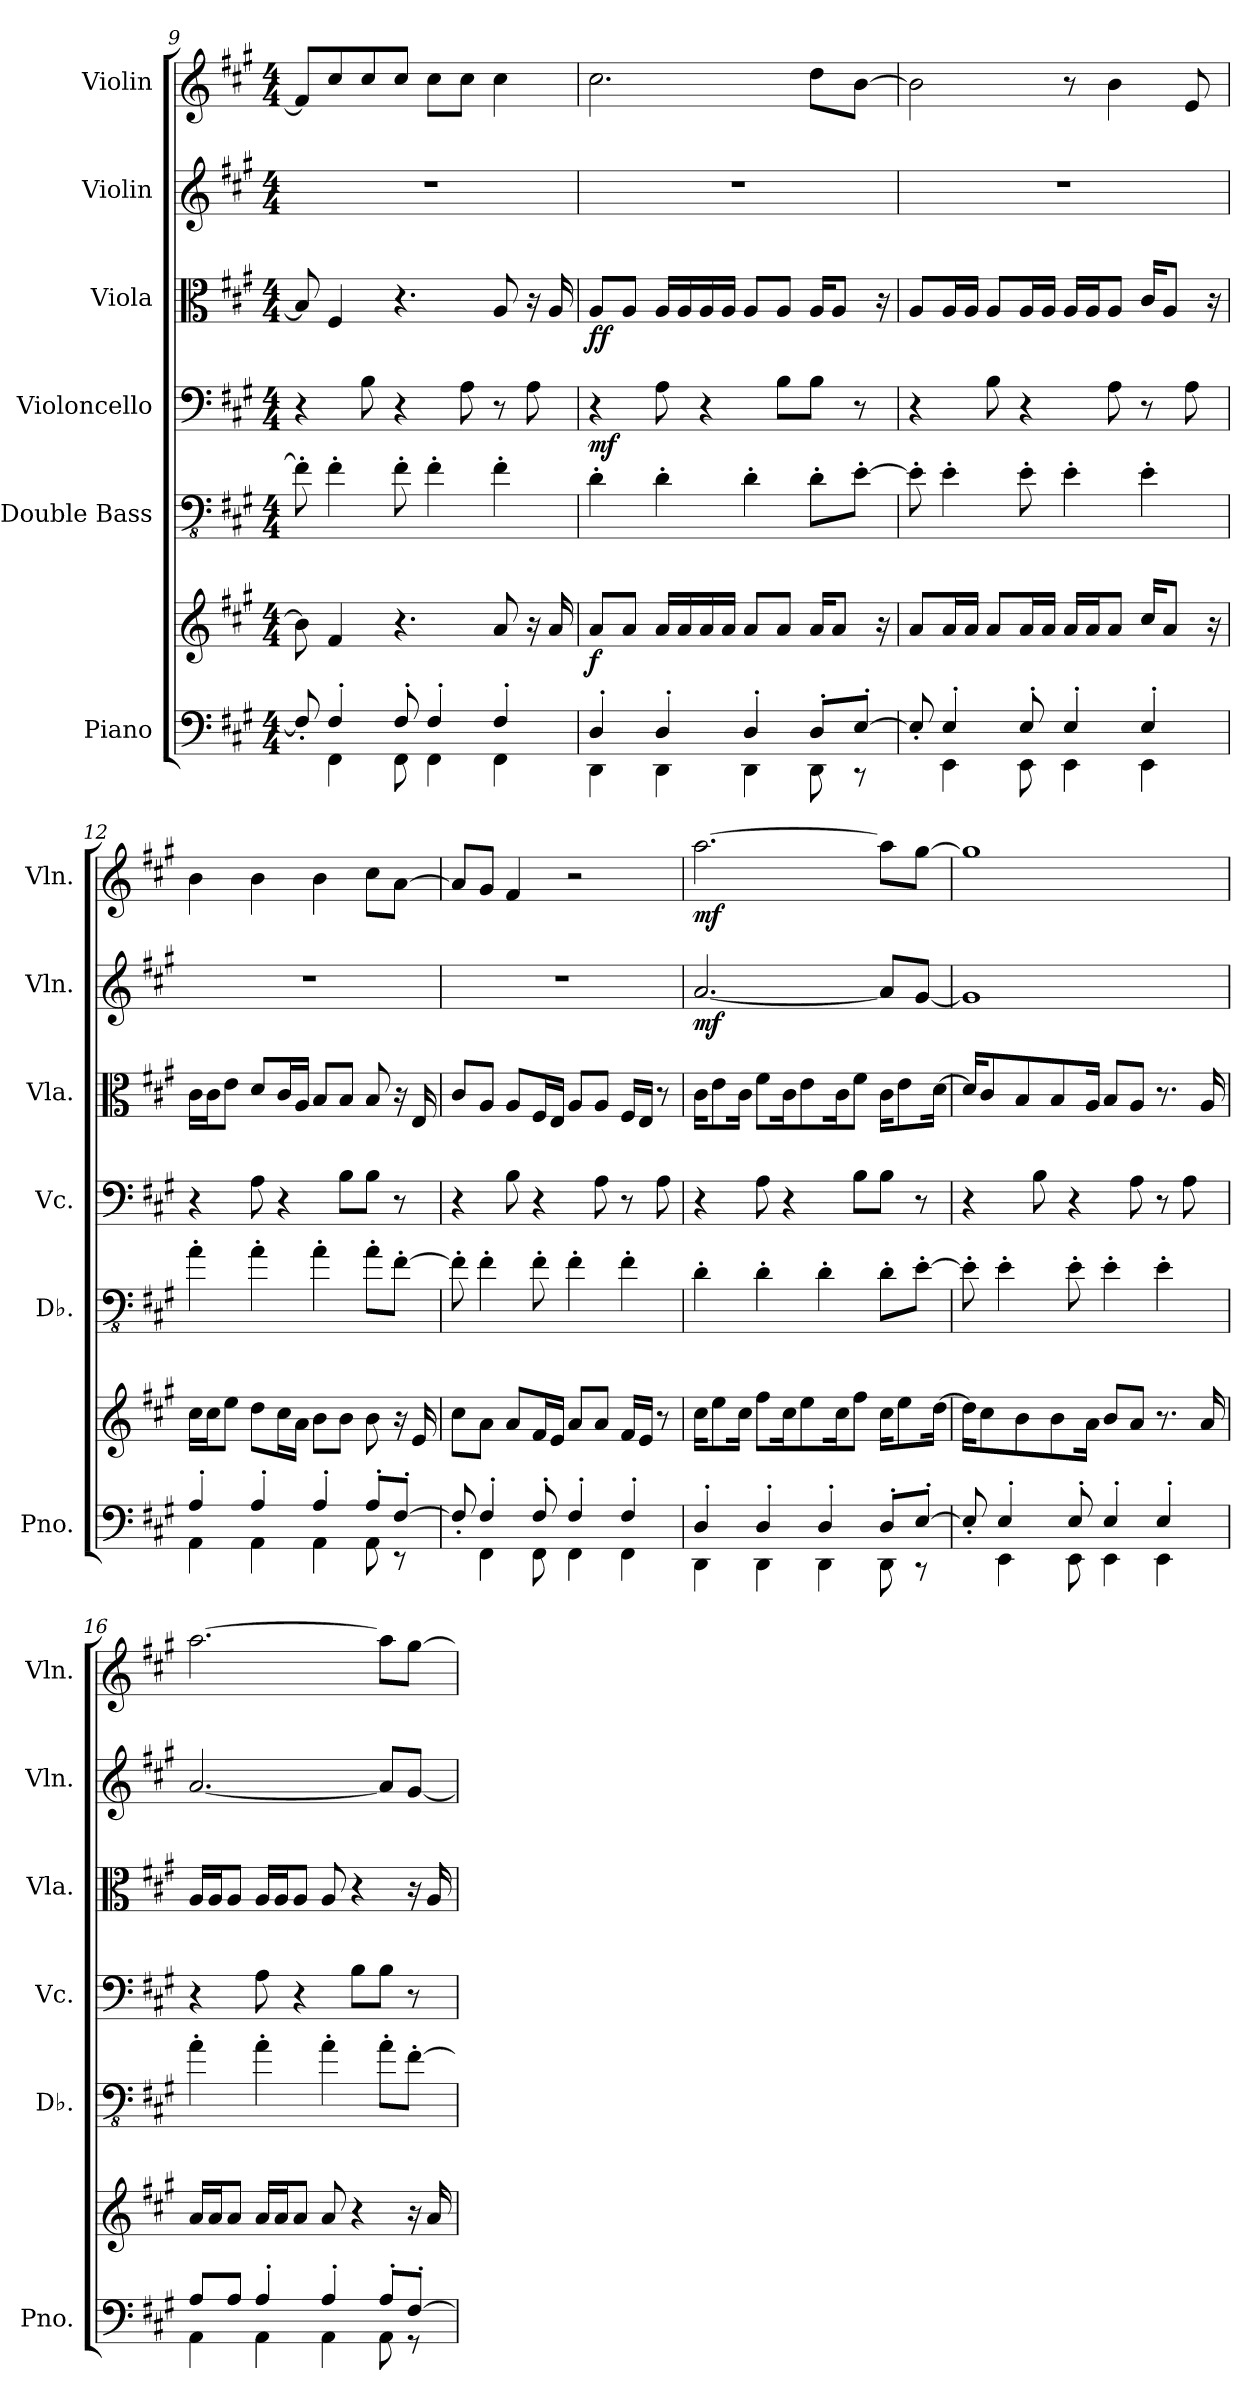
**kern	**kern	**dynam	**kern	**kern	**dynam	**kern	**dynam	**kern	**dynam	**kern	**dynam
*part6	*part6	*part6	*part5	*part4	*part4	*part3	*part3	*part2	*part2	*part1	*part1
*staff7	*staff6	*staff6/7	*staff5	*staff4	*staff4	*staff3	*staff3	*staff2	*staff2	*staff1	*staff1
*I"Piano	*	*	*I"Double Bass	*I"Violoncello	*	*I"Viola	*	*I"Violin	*	*I"Violin	*
*I'Pno.	*	*	*I'Db.	*I'Vc.	*	*I'Vla.	*	*I'Vln.	*	*I'Vln.	*
!!LO:PB:g=z
*clefF4	*clefG2	*	*clefFv4	*clefF4	*	*clefC3	*	*clefG2	*	*clefG2	*
*	*	*	*ITrd7c12	*	*	*	*	*	*	*	*
*k[f#c#g#]	*k[f#c#g#]	*	*k[f#c#g#]	*k[f#c#g#]	*	*k[f#c#g#]	*	*k[f#c#g#]	*	*k[f#c#g#]	*
*M4/4	*M4/4	*	*M4/4	*M4/4	*	*M4/4	*	*M4/4	*	*M4/4	*
=9	=9	=9	=9	=9	=9	=9	=9	=9	=9	=9	=9
*^	*	*	*	*	*	*	*	*	*	*	*
8F#'/]	8ryy	8b\]	.	8FF#'\]	4r	.	8B/]	.	1r	.	8f#/L]	.
4F#'/	4FF#\	4f#/	.	4FF#'\	.	.	4F#/	.	.	.	8cc#/	.
.	.	.	.	.	8B\	.	.	.	.	.	8cc#/	.
8F#'/	8FF#\	4.r	.	8FF#'\	4r	.	4.r	.	.	.	8cc#/J	.
4F#'/	4FF#\	.	.	4FF#'\	.	.	.	.	.	.	8cc#\L	.
.	.	.	.	.	8A\	.	.	.	.	.	8cc#\J	.
4F#'/	4FF#\	8a/	.	4FF#'\	8r	.	8A/	.	.	.	4cc#\	.
.	.	16r	.	.	8A\	.	16r	.	.	.	.	.
.	.	16a/	.	.	.	.	16A/	.	.	.	.	.
=10	=10	=10	=10	=10	=10	=10	=10	=10	=10	=10	=10	=10
!	!	!	!LO:DY:b	!	!	!LO:DY:b	!	!LO:DY:b	!	!	!	!
!	!	!	!	!	!	!	!	!LO:DY:n=1:b	!	!	!	!
4D'/	4DD\	8a/L	f	4DD'\	4r	mf	8A/L	f f	1r	.	2.cc#\	.
.	.	8a/J	.	.	.	.	8A/J	.	.	.	.	.
4D'/	4DD\	16a/LL	.	4DD'\	8A\	.	16A/LL	.	.	.	.	.
.	.	16a/	.	.	.	.	16A/	.	.	.	.	.
.	.	16a/	.	.	4r	.	16A/	.	.	.	.	.
.	.	16a/JJ	.	.	.	.	16A/JJ	.	.	.	.	.
4D'/	4DD\	8a/L	.	4DD'\	.	.	8A/L	.	.	.	.	.
.	.	8a/J	.	.	8B\L	.	8A/J	.	.	.	.	.
8D'/L	8DD\	16a/KL	.	8DD'\L	8B\J	.	16A/KL	.	.	.	8dd\L	.
.	.	8a/J	.	.	.	.	8A/J	.	.	.	.	.
[8E'/J	8r	.	.	[8EE'\J	8r	.	.	.	.	.	[8b\J	.
.	.	16r	.	.	.	.	16r	.	.	.	.	.
=11	=11	=11	=11	=11	=11	=11	=11	=11	=11	=11	=11	=11
8E'/]	8ryy	8a/L	.	8EE'\]	4r	.	8A/L	.	1r	.	2b\]	.
4E'/	4EE\	16a/L	.	4EE'\	.	.	16A/L	.	.	.	.	.
.	.	16a/JJ	.	.	.	.	16A/JJ	.	.	.	.	.
.	.	8a/L	.	.	8B\	.	8A/L	.	.	.	.	.
8E'/	8EE\	16a/L	.	8EE'\	4r	.	16A/L	.	.	.	.	.
.	.	16a/JJ	.	.	.	.	16A/JJ	.	.	.	.	.
4E'/	4EE\	16a/LL	.	4EE'\	.	.	16A/LL	.	.	.	8r	.
.	.	16a/J	.	.	.	.	16A/J	.	.	.	.	.
.	.	8a/J	.	.	8A\	.	8A/J	.	.	.	4b\	.
4E'/	4EE\	16cc#/KL	.	4EE'\	8r	.	16c#/KL	.	.	.	.	.
.	.	8a/J	.	.	.	.	8A/J	.	.	.	.	.
.	.	.	.	.	8A\	.	.	.	.	.	8e/	.
.	.	16r	.	.	.	.	16r	.	.	.	.	.
!!LO:PB:g=z
=12	=12	=12	=12	=12	=12	=12	=12	=12	=12	=12	=12	=12
4A'/	4AA\	16cc#\LL	.	4AA'\	4r	.	16c#\LL	.	1r	.	4b\	.
.	.	16cc#\J	.	.	.	.	16c#\J	.	.	.	.	.
.	.	8ee\J	.	.	.	.	8e\J	.	.	.	.	.
4A'/	4AA\	8dd\L	.	4AA'\	8A\	.	8d/L	.	.	.	4b\	.
.	.	16cc#\L	.	.	4r	.	16c#/L	.	.	.	.	.
.	.	16a\JJ	.	.	.	.	16A/JJ	.	.	.	.	.
4A'/	4AA\	8b\L	.	4AA'\	.	.	8B/L	.	.	.	4b\	.
.	.	8b\J	.	.	8B\L	.	8B/J	.	.	.	.	.
8A'/L	8AA\	8b\	.	8AA'\L	8B\J	.	8B/	.	.	.	8cc#\L	.
[8F#'/J	8r	16r	.	[8FF#'\J	8r	.	16r	.	.	.	[8a\J	.
.	.	16e/	.	.	.	.	16E/	.	.	.	.	.
=13	=13	=13	=13	=13	=13	=13	=13	=13	=13	=13	=13	=13
8F#'/]	8ryy	8cc#\L	.	8FF#'\]	4r	.	8c#/L	.	1r	.	8a/L]	.
4F#'/	4FF#\	8a\J	.	4FF#'\	.	.	8A/J	.	.	.	8g#/J	.
.	.	8a/L	.	.	8B\	.	8A/L	.	.	.	4f#/	.
8F#'/	8FF#\	16f#/L	.	8FF#'\	4r	.	16F#/L	.	.	.	.	.
.	.	16e/JJ	.	.	.	.	16E/JJ	.	.	.	.	.
4F#'/	4FF#\	8a/L	.	4FF#'\	.	.	8A/L	.	.	.	2r	.
.	.	8a/J	.	.	8A\	.	8A/J	.	.	.	.	.
4F#'/	4FF#\	16f#/LL	.	4FF#'\	8r	.	16F#/LL	.	.	.	.	.
.	.	16e/JJ	.	.	.	.	16E/JJ	.	.	.	.	.
.	.	8r	.	.	8A\	.	8r	.	.	.	.	.
=14	=14	=14	=14	=14	=14	=14	=14	=14	=14	=14	=14	=14
!	!	!	!	!	!	!	!	!	!	!LO:DY:b	!	!LO:DY:b
4D'/	4DD\	16cc#\KL	.	4DD'\	4r	.	16c#\KL	.	[2.a/	mf	[2.aa\	mf
.	.	8ee\	.	.	.	.	8e\	.	.	.	.	.
.	.	16cc#\Jk	.	.	.	.	16c#\Jk	.	.	.	.	.
4D'/	4DD\	8ff#\L	.	4DD'\	8A\	.	8f#\L	.	.	.	.	.
.	.	16cc#\K	.	.	4r	.	16c#\K	.	.	.	.	.
.	.	8ee\	.	.	.	.	8e\	.	.	.	.	.
4D'/	4DD\	.	.	4DD'\	.	.	.	.	.	.	.	.
.	.	16cc#\K	.	.	.	.	16c#\K	.	.	.	.	.
.	.	8ff#\J	.	.	8B\L	.	8f#\J	.	.	.	.	.
8D'/L	8DD\	16cc#\KL	.	8DD'\L	8B\J	.	16c#\KL	.	8a/L]	.	8aa\L]	.
.	.	8ee\	.	.	.	.	8e\	.	.	.	.	.
[8E'/J	8r	.	.	[8EE'\J	8r	.	.	.	[8g#/J	.	[8gg#\J	.
.	.	[16dd\Jk	.	.	.	.	[16d\Jk	.	.	.	.	.
!!LO:PB:g=z
=15	=15	=15	=15	=15	=15	=15	=15	=15	=15	=15	=15	=15
8E'/]	8ryy	16dd\KL]	.	8EE'\]	4r	.	16d/KL]	.	1g#]	.	1gg#]	.
.	.	8cc#\	.	.	.	.	8c#/	.	.	.	.	.
4E'/	4EE\	.	.	4EE'\	.	.	.	.	.	.	.	.
.	.	8b\	.	.	.	.	8B/	.	.	.	.	.
.	.	.	.	.	8B\	.	.	.	.	.	.	.
.	.	8b\	.	.	.	.	8B/	.	.	.	.	.
8E'/	8EE\	.	.	8EE'\	4r	.	.	.	.	.	.	.
.	.	16a\Jk	.	.	.	.	16A/Jk	.	.	.	.	.
4E'/	4EE\	8b/L	.	4EE'\	.	.	8B/L	.	.	.	.	.
.	.	8a/J	.	.	8A\	.	8A/J	.	.	.	.	.
4E'/	4EE\	8.r	.	4EE'\	8r	.	8.r	.	.	.	.	.
.	.	.	.	.	8A\	.	.	.	.	.	.	.
.	.	16a/	.	.	.	.	16A/	.	.	.	.	.
=16	=16	=16	=16	=16	=16	=16	=16	=16	=16	=16	=16	=16
8A/L	4AA\	16a/LL	.	4AA'\	4r	.	16A/LL	.	[2.a/	.	[2.aa\	.
.	.	16a/J	.	.	.	.	16A/J	.	.	.	.	.
8A/J	.	8a/J	.	.	.	.	8A/J	.	.	.	.	.
4A'/	4AA\	16a/LL	.	4AA'\	8A\	.	16A/LL	.	.	.	.	.
.	.	16a/J	.	.	.	.	16A/J	.	.	.	.	.
.	.	8a/J	.	.	4r	.	8A/J	.	.	.	.	.
4A'/	4AA\	8a/	.	4AA'\	.	.	8A/	.	.	.	.	.
.	.	4r	.	.	8B\L	.	4r	.	.	.	.	.
8A'/L	8AA\	.	.	8AA'\L	8B\J	.	.	.	8a/L]	.	8aa\L]	.
[8F#'/J	8r	16r	.	[8FF#'\J	8r	.	16r	.	[8g#/J	.	[8gg#\J	.
.	.	16a/	.	.	.	.	16A/	.	.	.	.	.
*v	*v	*	*	*	*	*	*	*	*	*	*	*
=	=	=	=	=	=	=	=	=	=	=	=
*-	*-	*-	*-	*-	*-	*-	*-	*-	*-	*-	*-
